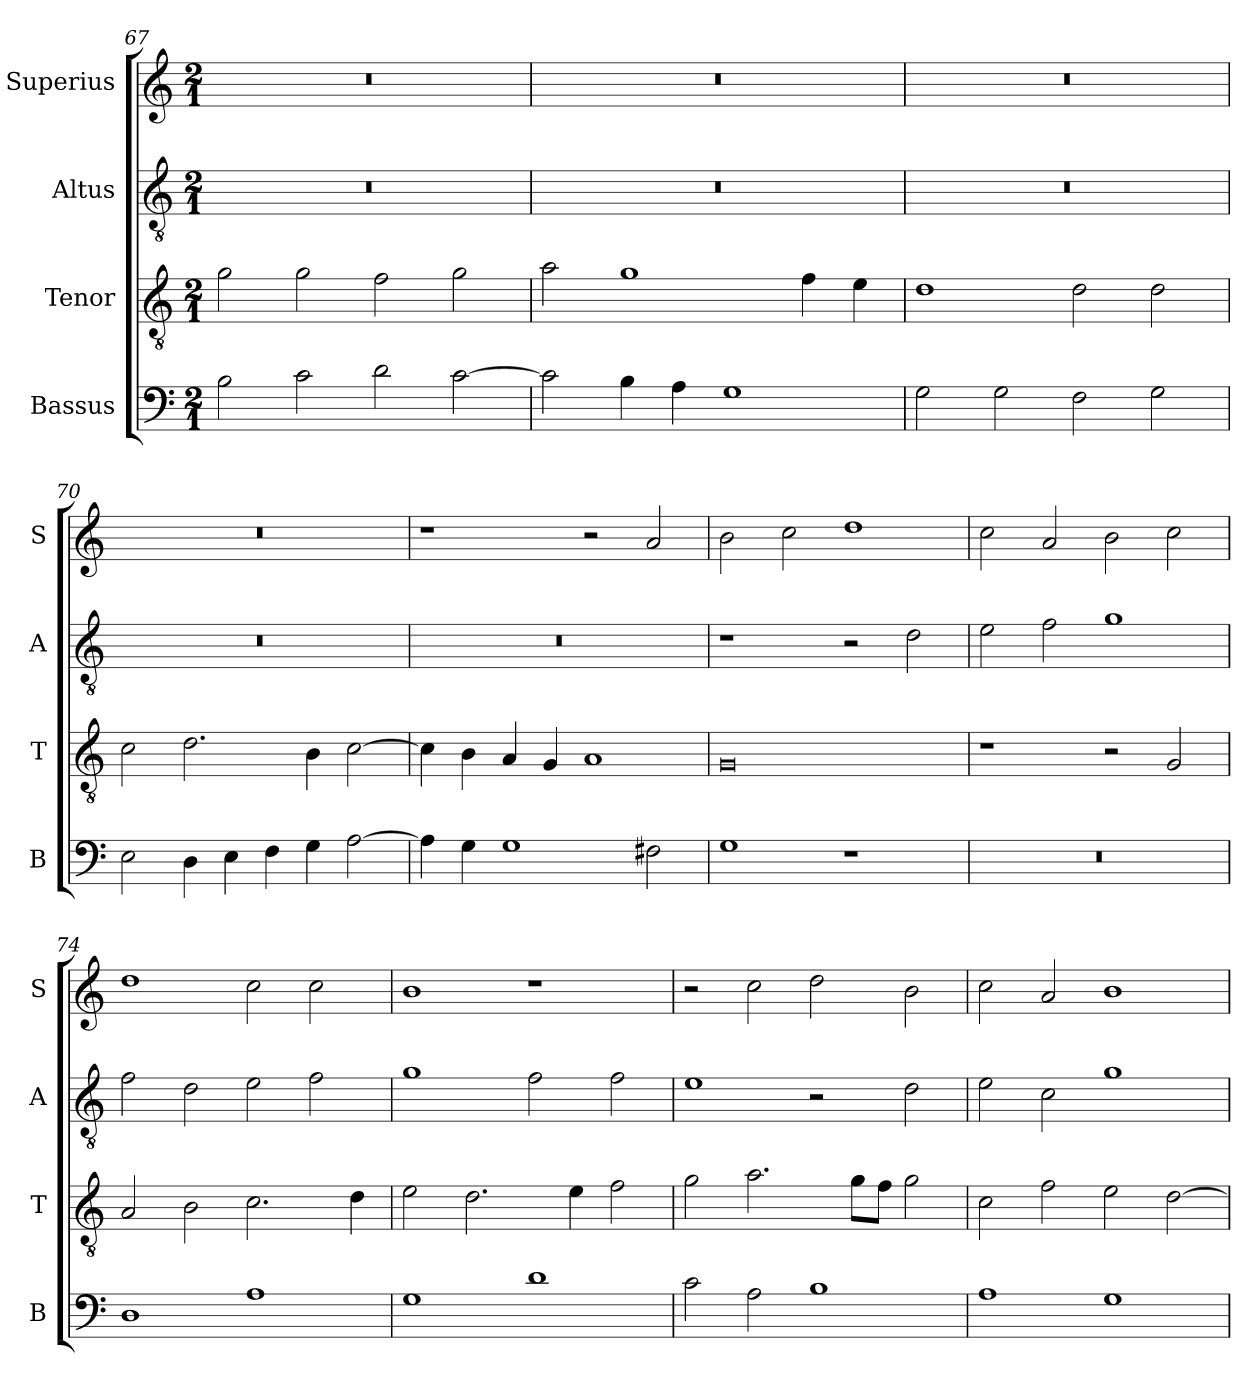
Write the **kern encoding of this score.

**kern	**kern	**kern	**kern
*part4	*part3	*part2	*part1
*staff4	*staff3	*staff2	*staff1
*I"Bassus	*I"Tenor	*I"Altus	*I"Superius
*I'B	*I'T	*I'A	*I'S
*clefF4	*clefGv2	*clefGv2	*clefG2
*k[]	*k[]	*k[]	*k[]
*M2/1	*M2/1	*M2/1	*M2/1
=67	=67	=67	=67
2B\	2g\	0r	0r
2c\	2g\	.	.
2d\	2f\	.	.
[2c\	2g\	.	.
=68	=68	=68	=68
2c\]	2a\	0r	0r
4B\	1g	.	.
4A\	.	.	.
1G	.	.	.
.	4f\	.	.
.	4e\	.	.
=69	=69	=69	=69
2G\	1d	0r	0r
2G\	.	.	.
2F\	2d\	.	.
2G\	2d\	.	.
=70	=70	=70	=70
2E\	2c\	0r	0r
4D\	2.d\	.	.
4E\	.	.	.
4F\	.	.	.
4G\	4B\	.	.
[2A\	[2c\	.	.
=71	=71	=71	=71
4A\]	4c\]	0r	1r
4G\	4B\	.	.
1G	4A/	.	.
.	4G/	.	.
.	1A	.	2r
2F#X\	.	.	2a/
=72	=72	=72	=72
1G	0G	1r	2b\
.	.	.	2cc\
1r	.	2r	1dd
.	.	2d\	.
=73	=73	=73	=73
0r	1r	2e\	2cc\
.	.	2f\	2a/
.	2r	1g	2b\
.	2G/	.	2cc\
=74	=74	=74	=74
1D	2A/	2f\	1dd
.	2B\	2d\	.
1A	2.c\	2e\	2cc\
.	.	2f\	2cc\
.	4d\	.	.
=75	=75	=75	=75
1G	2e\	1g	1b
.	2.d\	.	.
1d	.	2f\	1r
.	4e\	.	.
.	2f\	2f\	.
=76	=76	=76	=76
2c\	2g\	1e	2r
2A\	2.a\	.	2cc\
1B	.	2r	2dd\
.	8g\L	.	.
.	8f\J	.	.
.	2g\	2d\	2b\
=77	=77	=77	=77
1A	2c\	2e\	2cc\
.	2f\	2c\	2a/
1G	2e\	1g	1b
.	[2d\	.	.
=	=	=	=
*-	*-	*-	*-
